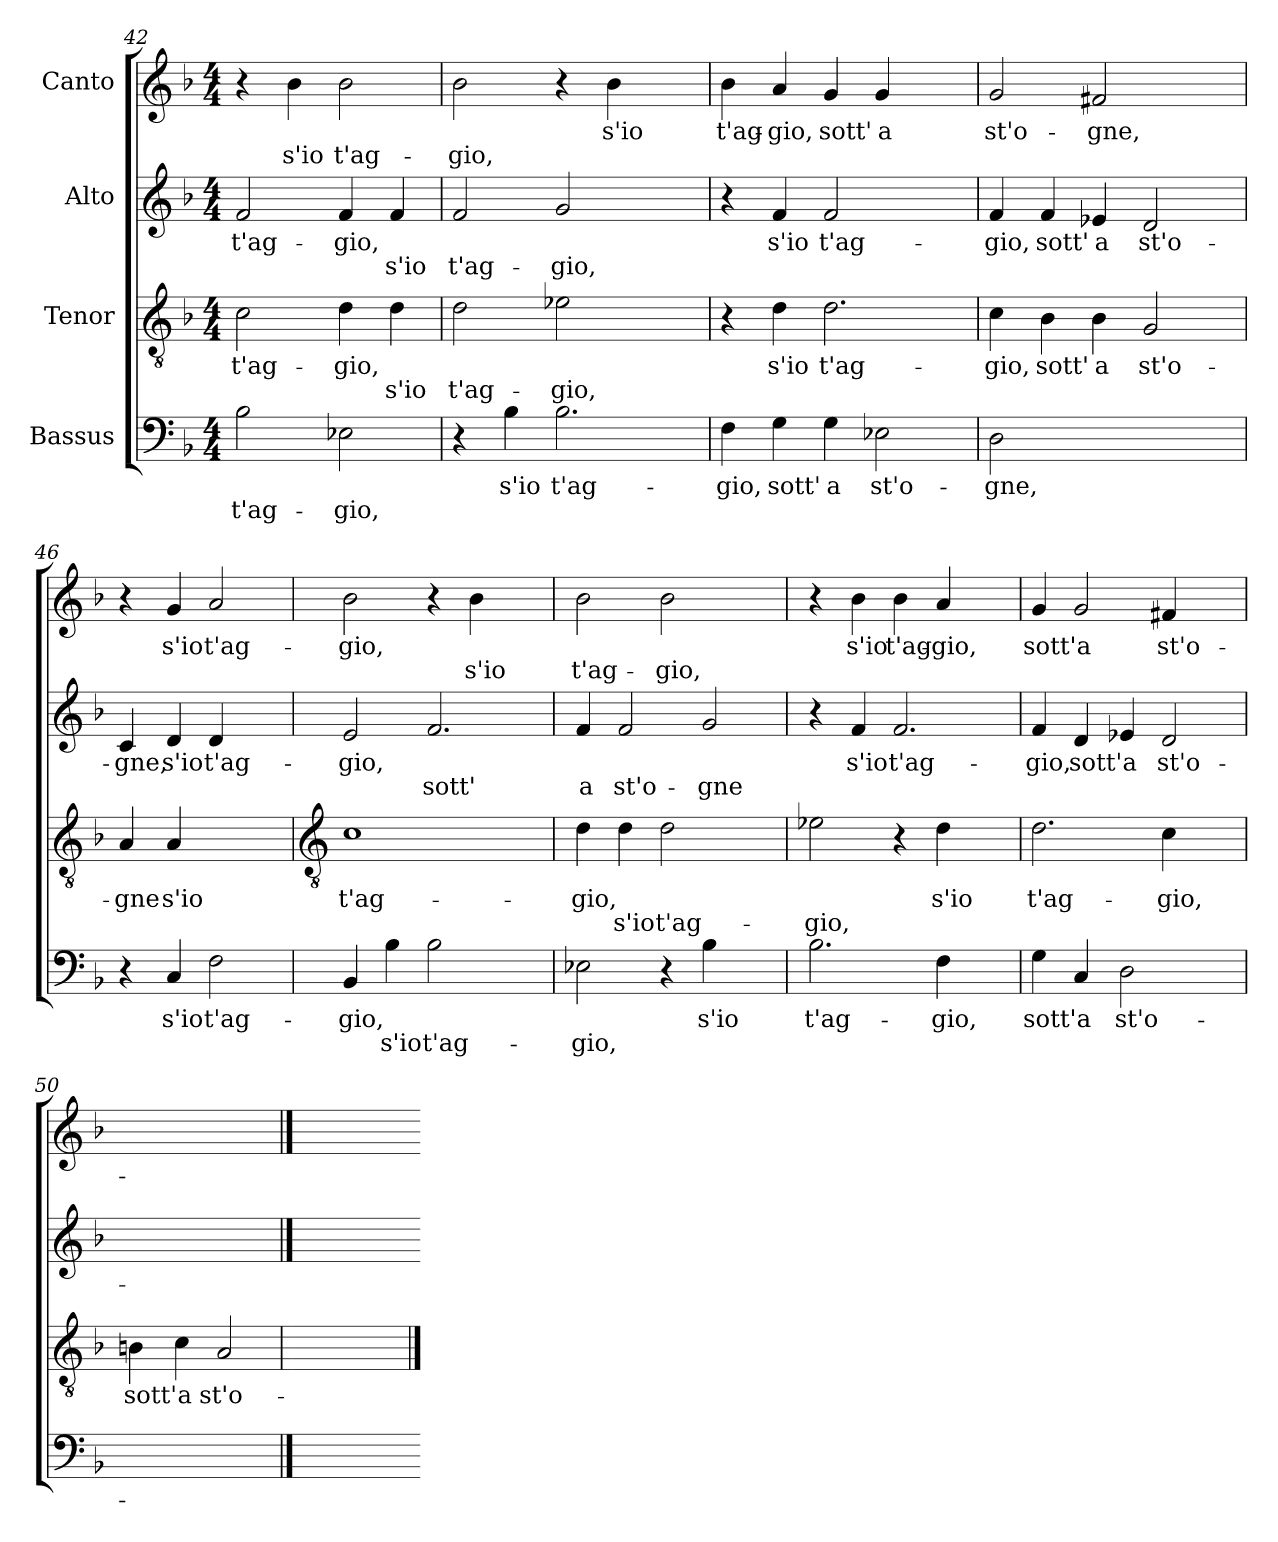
**kern	**text	**text	**kern	**text	**text	**kern	**text	**text	**kern	**text	**text
*part4	*part4	*part4	*part3	*part3	*part3	*part2	*part2	*part2	*part1	*part1	*part1
*staff4	*staff4	*staff4	*staff3	*staff3	*staff3	*staff2	*staff2	*staff2	*staff1	*staff1	*staff1
*I"Bassus	*	*	*I"Tenor	*	*	*I"Alto	*	*	*I"Canto	*	*
!!LO:LB:g=z
*clefF4	*	*	*clefGv2	*	*	*clefG2	*	*	*clefG2	*	*
*k[b-]	*	*	*k[b-]	*	*	*k[b-]	*	*	*k[b-]	*	*
*F:	*	*	*F:	*	*	*F:	*	*	*F:	*	*
*M4/4	*	*	*M4/4	*	*	*M4/4	*	*	*M4/4	*	*
=42	=42	=42	=42	=42	=42	=42	=42	=42	=42	=42	=42
!	!	!LO:LY:b	!	!LO:LY:b	!	!	!LO:LY:b	!	!	!	!
2B-	.	t'ag-	2c	t'ag-	.	2f	t'ag-	.	4r	.	.
!	!	!	!	!	!	!	!	!	!	!	!LO:LY:b
.	.	.	.	.	.	.	.	.	4b-	.	s'io
!	!	!LO:LY:b	!	!LO:LY:b	!	!	!LO:LY:b	!	!	!	!LO:LY:b
2E-X	.	-gio,	4d	-gio,	.	4f	-gio,	.	2b-	.	t'ag-
!	!	!	!	!	!LO:LY:b	!	!	!LO:LY:b	!	!	!
.	.	.	4d	.	s'io	4f	.	s'io	.	.	.
=43	=43	=43	=43	=43	=43	=43	=43	=43	=43	=43	=43
!	!	!	!	!	!LO:LY:b	!	!	!LO:LY:b	!	!	!LO:LY:b
4r	.	.	2d	.	t'ag-	2f	.	t'ag-	2b-	.	-gio,
!	!LO:LY:b	!	!	!	!	!	!	!	!	!	!
4B-	s'io	.	.	.	.	.	.	.	.	.	.
!	!LO:LY:b	!	!	!	!LO:LY:b	!	!	!LO:LY:b	!	!	!
2.B-	t'ag-	.	2e-X	.	-gio,	2g	.	-gio,	4r	.	.
!	!	!	!	!	!	!	!	!	!	!LO:LY:b	!
.	.	.	.	.	.	.	.	.	4b-	s'io	.
.	.	.	4ryy	.	.	4ryy	.	.	4ryy	.	.
=44	=44	=44	=44	=44	=44	=44	=44	=44	=44	=44	=44
!	!LO:LY:b	!	!	!	!	!	!	!	!	!LO:LY:b	!
4F	-gio,	.	4r	.	.	4r	.	.	4b-	t'ag-	.
!	!LO:LY:b	!	!	!LO:LY:b	!	!	!LO:LY:b	!	!	!LO:LY:b	!
4G	sott'	.	4d	s'io	.	4f	s'io	.	4a	-gio,	.
!	!LO:LY:b	!	!	!LO:LY:b	!	!	!LO:LY:b	!	!	!LO:LY:b	!
4G	a	.	2.d	t'ag-	.	2f	t'ag-	.	4g	sott'	.
!	!LO:LY:b	!	!	!	!	!	!	!	!	!LO:LY:b	!
2E-X	st'o-	.	.	.	.	.	.	.	4g	a	.
.	.	.	.	.	.	4ryy	.	.	4ryy	.	.
=45	=45	=45	=45	=45	=45	=45	=45	=45	=45	=45	=45
!	!LO:LY:b	!	!	!LO:LY:b	!	!	!LO:LY:b	!	!	!LO:LY:b	!
2D	-gne,	.	4c	-gio,	.	4f	-gio,	.	2g	st'o-	.
!	!	!	!	!LO:LY:b	!	!	!LO:LY:b	!	!	!	!
.	.	.	4B-	sott'	.	4f	sott'	.	.	.	.
!	!	!	!	!LO:LY:b	!	!	!LO:LY:b	!	!	!LO:LY:b	!
2.ryy	.	.	4B-	a	.	4e-X	a	.	2f#X	-gne,	.
!	!	!	!	!LO:LY:b	!	!	!LO:LY:b	!	!	!	!
.	.	.	2G	st'o-	.	2d	st'o-	.	.	.	.
.	.	.	.	.	.	.	.	.	4ryy	.	.
!!LO:LB:g=z
=46	=46	=46	=46	=46	=46	=46	=46	=46	=46	=46	=46
!	!	!	!	!LO:LY:b	!	!	!LO:LY:b	!	!	!	!
4r	.	.	4A	-gne	.	4c	-gne,	.	4r	.	.
!	!LO:LY:b	!	!	!LO:LY:b	!	!	!LO:LY:b	!	!	!LO:LY:b	!
4C	s'io	.	4A	s'io	.	4d	s'io	.	4g	s'io	.
!	!LO:LY:b	!	!	!	!	!	!LO:LY:b	!	!	!LO:LY:b	!
2F	t'ag-	.	2ryy	.	.	4d	t'ag-	.	2a	t'ag-	.
.	.	.	.	.	.	4ryy	.	.	.	.	.
!!LO:LB:g=z
=46A	=46A	=46A	=46A	=46A	=46A	=46A	=46A	=46A	=46A	=46A	=46A
*	*	*	*clefGv2	*	*	*	*	*	*	*	*
!	!LO:LY:b	!	!	!LO:LY:b	!	!	!LO:LY:b	!	!	!LO:LY:b	!
4BB-	-gio,	.	1c	t'ag-	.	2e	-gio,	.	2b-	-gio,	.
!	!	!LO:LY:b	!	!	!	!	!	!	!	!	!
4B-	.	s'io	.	.	.	.	.	.	.	.	.
!	!	!LO:LY:b	!	!	!	!	!	!LO:LY:b	!	!	!
2B-	.	t'ag-	.	.	.	2.f	.	sott'	4r	.	.
!	!	!	!	!	!	!	!	!	!	!	!LO:LY:b
.	.	.	.	.	.	.	.	.	4b-	.	s'io
4ryy	.	.	4ryy	.	.	.	.	.	4ryy	.	.
=47A	=47A	=47A	=47A	=47A	=47A	=47A	=47A	=47A	=47A	=47A	=47A
!	!	!LO:LY:b	!	!LO:LY:b	!	!	!	!LO:LY:b	!	!	!LO:LY:b
2E-X	.	-gio,	4d	-gio,	.	4f	.	a	2b-	.	t'ag-
!	!	!	!	!	!LO:LY:b	!	!	!LO:LY:b	!	!	!
.	.	.	4d	.	s'io	2f	.	st'o-	.	.	.
!	!	!	!	!	!LO:LY:b	!	!	!	!	!	!LO:LY:b
4r	.	.	2d	.	t'ag-	.	.	.	2b-	.	-gio,
!	!LO:LY:b	!	!	!	!	!	!	!LO:LY:b	!	!	!
4B-	s'io	.	.	.	.	2g	.	-gne	.	.	.
4ryy	.	.	4ryy	.	.	.	.	.	4ryy	.	.
=48A	=48A	=48A	=48A	=48A	=48A	=48A	=48A	=48A	=48A	=48A	=48A
!	!LO:LY:b	!	!	!	!LO:LY:b	!	!	!	!	!	!
2.B-	t'ag-	.	2e-X	.	-gio,	4r	.	.	4r	.	.
!	!	!	!	!	!	!	!LO:LY:b	!	!	!LO:LY:b	!
.	.	.	.	.	.	4f	s'io	.	4b-	s'io	.
!	!	!	!	!	!	!	!LO:LY:b	!	!	!LO:LY:b	!
.	.	.	4r	.	.	2.f	t'ag-	.	4b-	t'ag-	.
!	!LO:LY:b	!	!	!LO:LY:b	!	!	!	!	!	!LO:LY:b	!
4F	-gio,	.	4d	s'io	.	.	.	.	4a	-gio,	.
4ryy	.	.	4ryy	.	.	.	.	.	4ryy	.	.
=49A	=49A	=49A	=49A	=49A	=49A	=49A	=49A	=49A	=49A	=49A	=49A
!	!LO:LY:b	!	!	!LO:LY:b	!	!	!LO:LY:b	!	!	!LO:LY:b	!
4G	sott'	.	2.d	t'ag-	.	4f	-gio,	.	4g	sott'	.
!	!LO:LY:b	!	!	!	!	!	!LO:LY:b	!	!	!LO:LY:b	!
4C	a	.	.	.	.	4d	sott'	.	2g	a	.
!	!LO:LY:b	!	!	!	!	!	!LO:LY:b	!	!	!	!
2D	st'o-	.	.	.	.	4e-X	a	.	.	.	.
!	!	!	!	!LO:LY:b	!	!	!LO:LY:b	!	!	!LO:LY:b	!
.	.	.	4c	-gio,	.	2d	st'o-	.	4f#	st'o-	.
4ryy	.	.	4ryy	.	.	.	.	.	4ryy	.	.
=50	=50	=50	=50	=50	=50	=50	=50	=50	=50	=50	=50
!	!LO:LY:b	!	!	!LO:LY:b	!	!	!LO:LY:b	!	!	!LO:LY:b	!
1GGyy	-gne.	.	4Bn	sott'	.	1dyy	-gne.	.	1gyy	-gne.	.
!	!	!	!	!LO:LY:b	!	!	!	!	!	!	!
.	.	.	4c	a	.	.	.	.	.	.	.
!	!	!	!	!LO:LY:b	!	!	!	!	!	!	!
.	.	.	2A	st'o-	.	.	.	.	.	.	.
==	==	==	=	==	==	==	==	==	==	==	==
!	!	!	!	!LO:LY:b	!	!	!	!	!	!	!
1ryy	.	.	1Bnyy	-gne.	.	1ryy	.	.	1ryy	.	.
=	=	=	==	=	=	=	=	=	=	=	=
*-	*-	*-	*-	*-	*-	*-	*-	*-	*-	*-	*-
